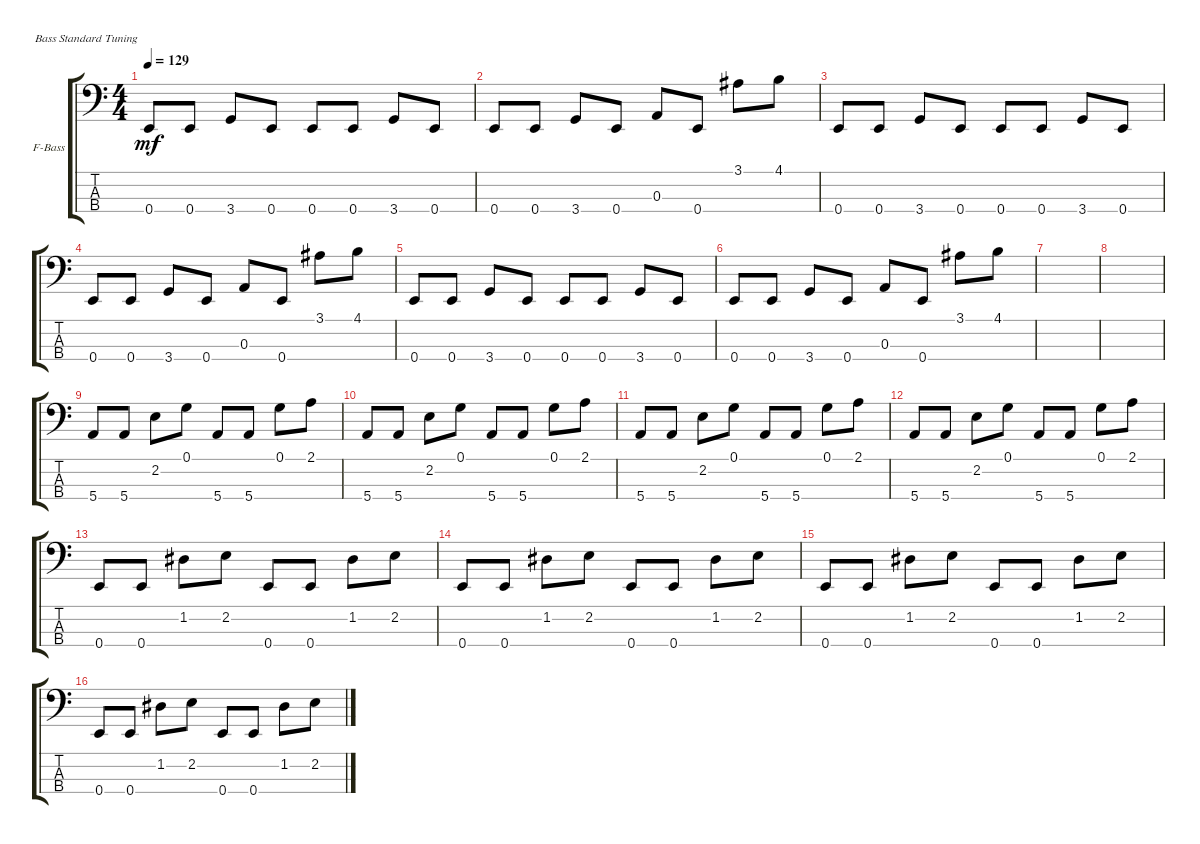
\defaultSystemsLayout 4
\bracketExtendMode groupsimilarinstruments
\firstSystemTrackNameOrientation horizontal
\otherSystemsTrackNameOrientation horizontal
\track ("Upright Bass" "F-Bass") {instrument fretlessbass}
\staff {score tabs}
\tuning (G2 D2 A1 E1)
\ts (4 4)
\tempo 129
\clef f4
\ks c
0.4.8{dy mf} 0.4.8 3.4.8 0.4.8 0.4.8 0.4.8 3.4.8 0.4.8 |
0.4.8 0.4.8 3.4.8 0.4.8 0.3.8 0.4.8 3.1.8 4.1.8 |
0.4.8 0.4.8 3.4.8 0.4.8 0.4.8 0.4.8 3.4.8 0.4.8 |
0.4.8 0.4.8 3.4.8 0.4.8 0.3.8 0.4.8 3.1.8 4.1.8 |
0.4.8 0.4.8 3.4.8 0.4.8 0.4.8 0.4.8 3.4.8 0.4.8 |
0.4.8 0.4.8 3.4.8 0.4.8 0.3.8 0.4.8 3.1.8 4.1.8 |
|
|
5.4.8 5.4.8 2.2.8 0.1.8 5.4.8 5.4.8 0.1.8 2.1.8 |
5.4.8 5.4.8 2.2.8 0.1.8 5.4.8 5.4.8 0.1.8 2.1.8 |
5.4.8 5.4.8 2.2.8 0.1.8 5.4.8 5.4.8 0.1.8 2.1.8 |
5.4.8 5.4.8 2.2.8 0.1.8 5.4.8 5.4.8 0.1.8 2.1.8 |
0.4.8 0.4.8 1.2.8 2.2.8 0.4.8 0.4.8 1.2.8 2.2.8 |
0.4.8 0.4.8 1.2.8 2.2.8 0.4.8 0.4.8 1.2.8 2.2.8 |
0.4.8 0.4.8 1.2.8 2.2.8 0.4.8 0.4.8 1.2.8 2.2.8 |
0.4.8 0.4.8 1.2.8 2.2.8 0.4.8 0.4.8 1.2.8 2.2.8
